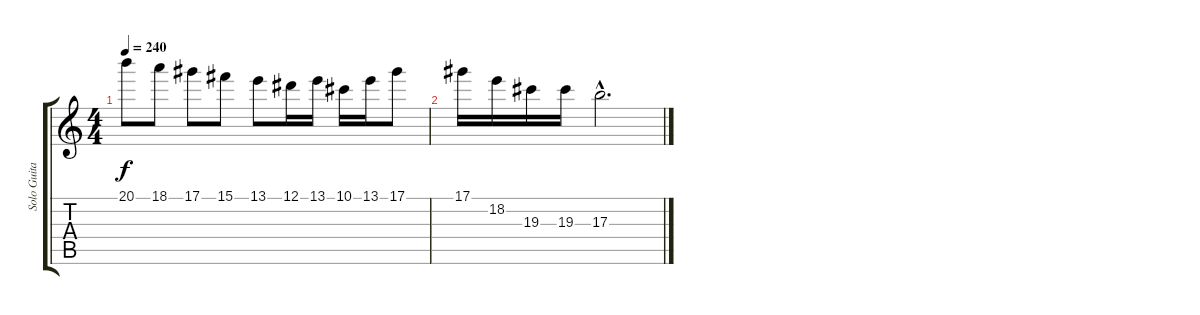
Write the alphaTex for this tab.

\track ("Solo Guitar" "Solo Guita") {instrument distortionguitar}
\staff {score tabs}
\tuning (Eb4 Bb3 Gb3 Db3 Ab2 Eb2) {hide}
\ts (4 4)
\tempo 240
\clef g2
\ks c
20.1.8{dy f} 18.1.8 17.1.8 15.1.8 13.1.8 12.1.16 13.1.16 10.1.16 13.1.16 17.1.8 |
17.1.16 18.2.16 19.3.16 19.3.16 17.3{hac}.2{d}
